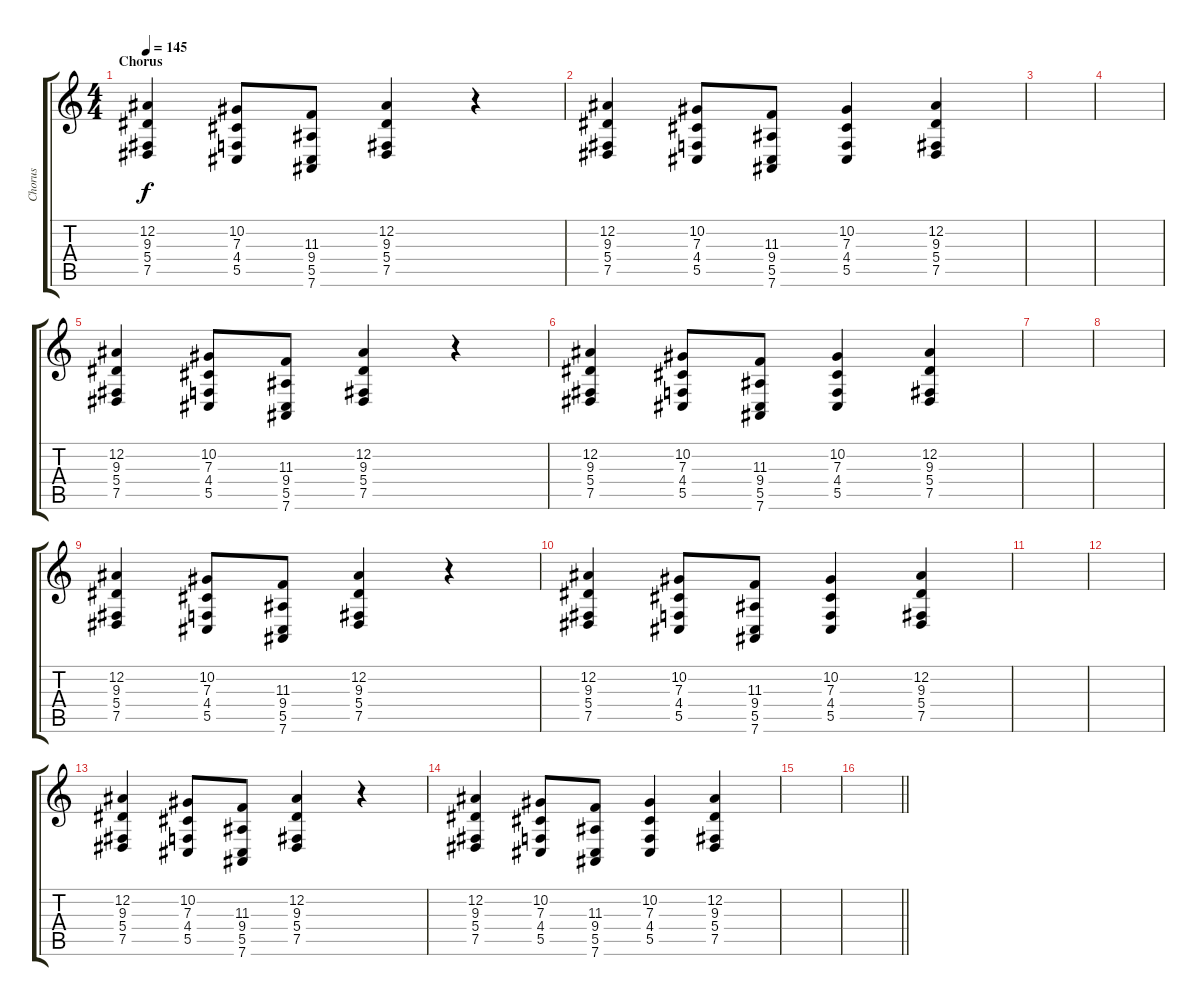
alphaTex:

\track ("Chorus" "Chorus") {instrument choiraahs}
\staff {score tabs}
\tuning (Eb4 Bb3 Gb3 Db3 Ab2 Eb2) {hide}
\ts (4 4)
\section ("" "Chorus")
\tempo 145
\clef g2
\ks c
(12.2 9.3 5.4 7.5).4{dy f} (10.2 7.3 4.4 5.5).8 (11.3 9.4 5.5 7.6).8 (12.2 9.3 5.4 7.5).4 r.4 |
(12.2 9.3 5.4 7.5).4 (10.2 7.3 4.4 5.5).8 (11.3 9.4 5.5 7.6).8 (10.2 7.3 4.4 5.5).4 (12.2 9.3 5.4 7.5).4 |
|
|
(12.2 9.3 5.4 7.5).4 (10.2 7.3 4.4 5.5).8 (11.3 9.4 5.5 7.6).8 (12.2 9.3 5.4 7.5).4 r.4 |
(12.2 9.3 5.4 7.5).4 (10.2 7.3 4.4 5.5).8 (11.3 9.4 5.5 7.6).8 (10.2 7.3 4.4 5.5).4 (12.2 9.3 5.4 7.5).4 |
|
|
(12.2 9.3 5.4 7.5).4 (10.2 7.3 4.4 5.5).8 (11.3 9.4 5.5 7.6).8 (12.2 9.3 5.4 7.5).4 r.4 |
(12.2 9.3 5.4 7.5).4 (10.2 7.3 4.4 5.5).8 (11.3 9.4 5.5 7.6).8 (10.2 7.3 4.4 5.5).4 (12.2 9.3 5.4 7.5).4 |
|
|
(12.2 9.3 5.4 7.5).4 (10.2 7.3 4.4 5.5).8 (11.3 9.4 5.5 7.6).8 (12.2 9.3 5.4 7.5).4 r.4 |
(12.2 9.3 5.4 7.5).4 (10.2 7.3 4.4 5.5).8 (11.3 9.4 5.5 7.6).8 (10.2 7.3 4.4 5.5).4 (12.2 9.3 5.4 7.5).4 |
|
\barLineRight lightlight
